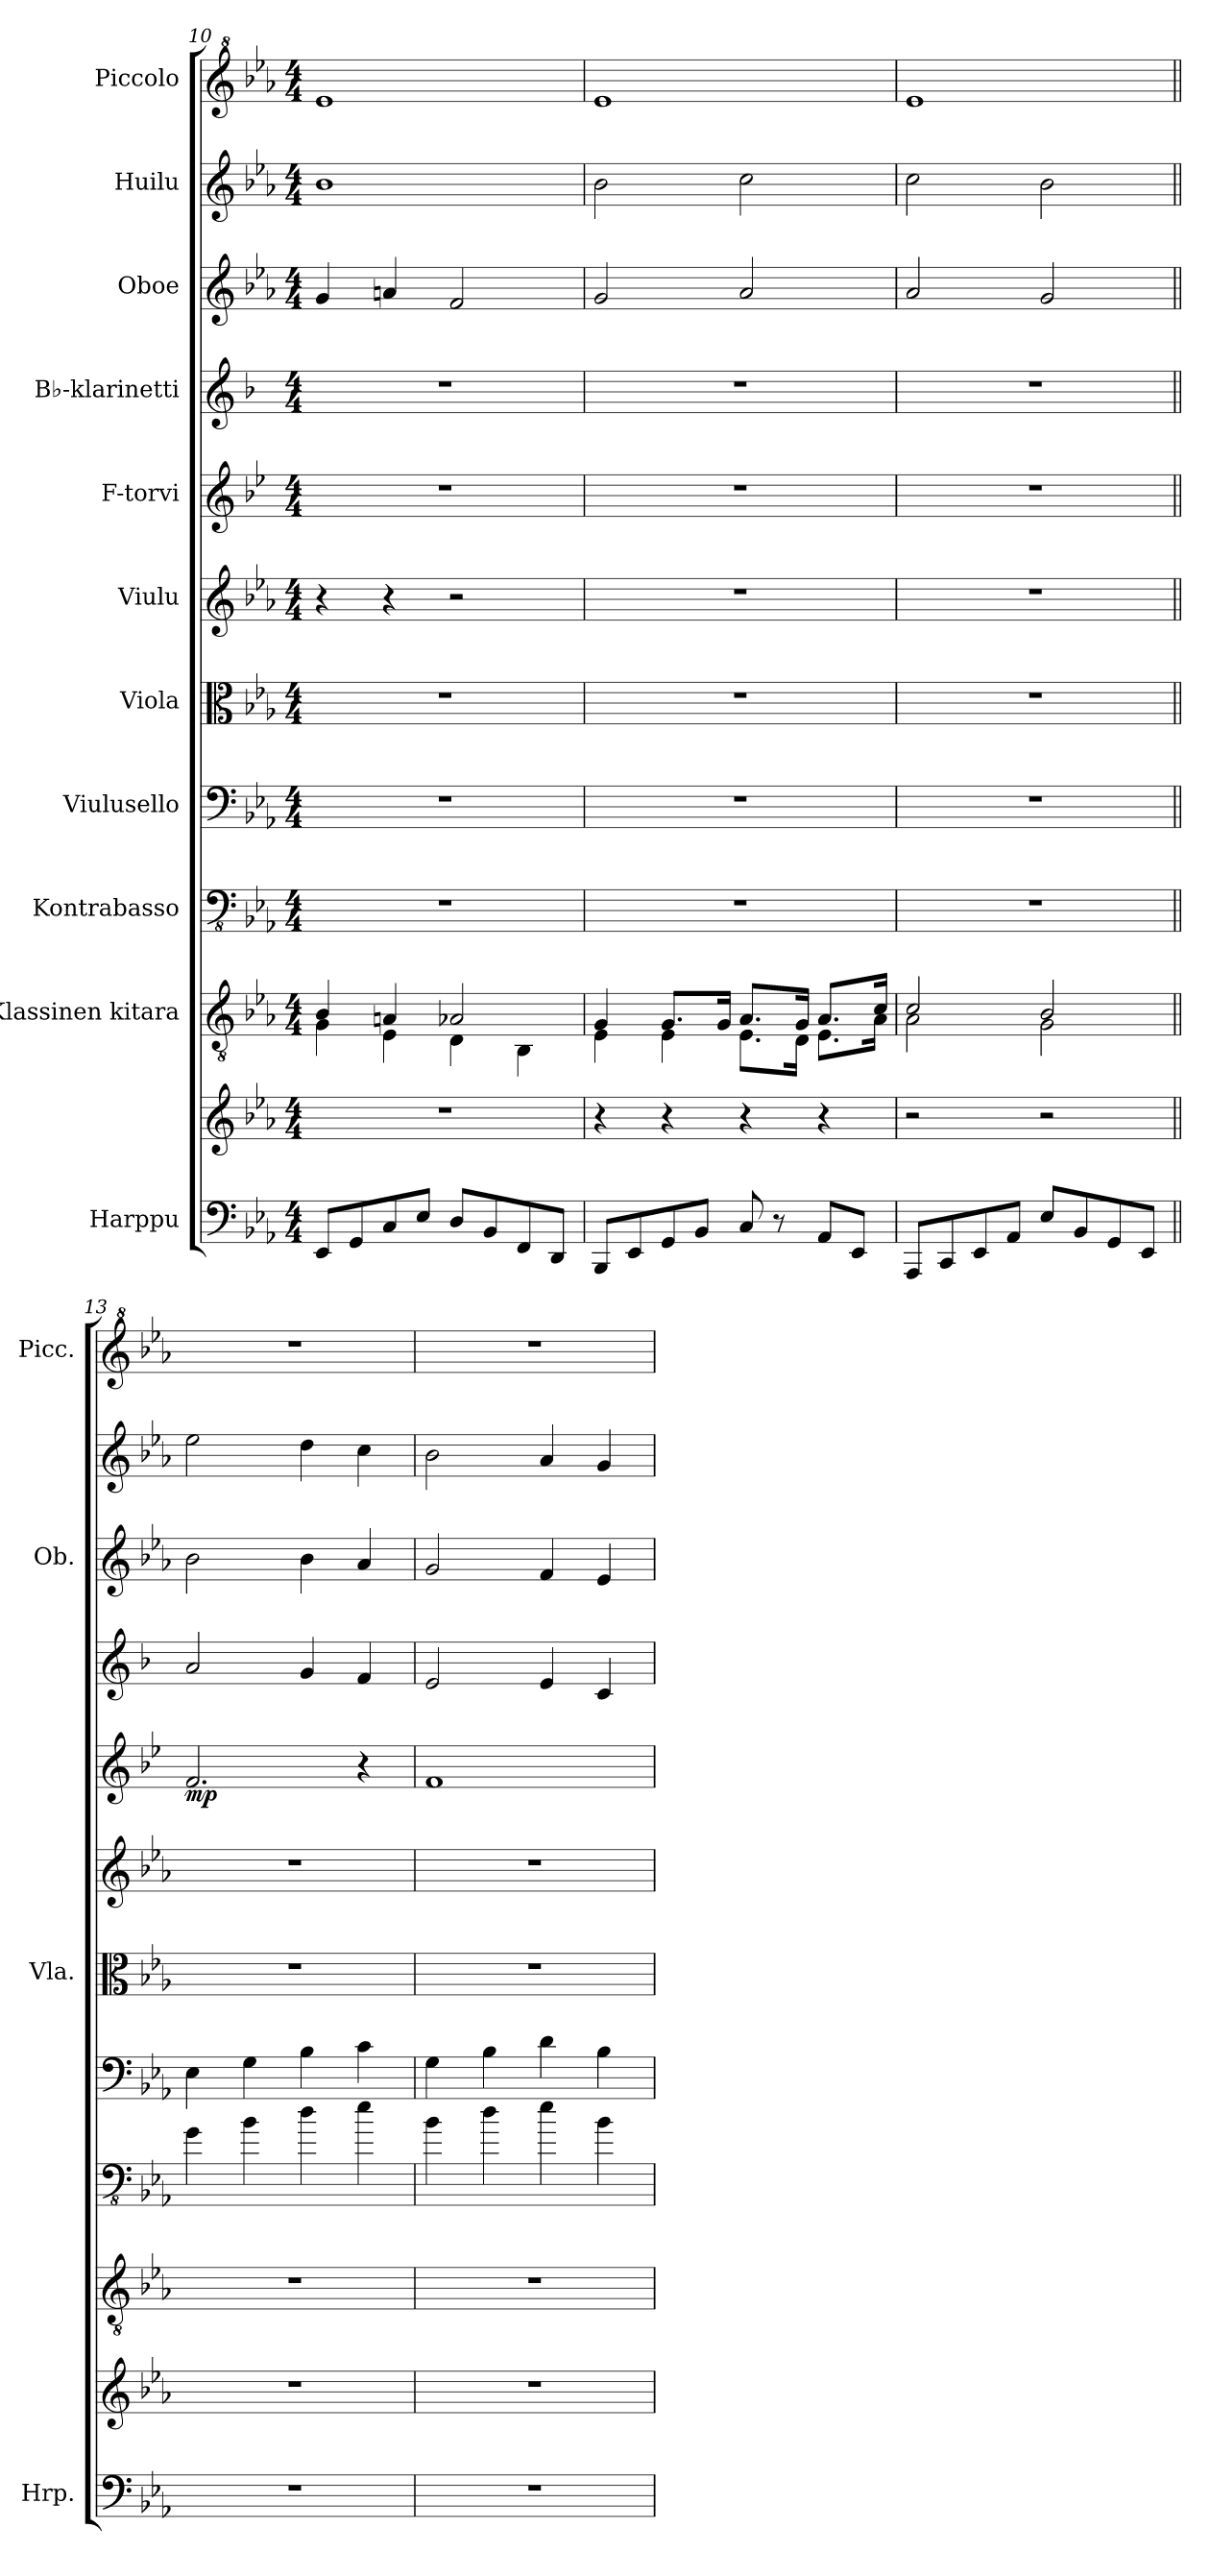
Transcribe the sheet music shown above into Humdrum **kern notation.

**kern	**kern	**kern	**kern	**kern	**kern	**kern	**kern	**dynam	**kern	**kern	**kern	**kern
*part11	*part11	*part10	*part9	*part8	*part7	*part6	*part5	*part5	*part4	*part3	*part2	*part1
*staff12	*staff11	*staff10	*staff9	*staff8	*staff7	*staff6	*staff5	*staff5	*staff4	*staff3	*staff2	*staff1
*I"Harppu	*	*I"Klassinen kitara	*I"Kontrabasso	*I"Viulusello	*I"Viola	*I"Viulu	*I"F-torvi	*	*I"B♭-klarinetti	*I"Oboe	*I"Huilu	*I"Piccolo
*I'Hrp.	*	*	*	*	*I'Vla.	*	*	*	*	*I'Ob.	*	*I'Picc.
*clefF4	*clefG2	*clefGv2	*clefFv4	*clefF4	*clefC3	*clefG2	*clefG2	*	*clefG2	*clefG2	*clefG2	*clefG^2
*	*	*	*ITrd7c12	*	*	*	*ITrd4c7	*	*ITrd1c2	*	*	*ITrd-7c-12
*k[b-e-a-]	*k[b-e-a-]	*k[b-e-a-]	*k[b-e-a-]	*k[b-e-a-]	*k[b-e-a-]	*k[b-e-a-]	*k[b-e-a-]	*	*k[b-e-a-]	*k[b-e-a-]	*k[b-e-a-]	*k[b-e-a-]
*M4/4	*M4/4	*M4/4	*M4/4	*M4/4	*M4/4	*M4/4	*M4/4	*	*M4/4	*M4/4	*M4/4	*M4/4
=10	=10	=10	=10	=10	=10	=10	=10	=10	=10	=10	=10	=10
*	*	*^	*	*	*	*	*	*	*	*	*	*
8EE-/L	1r	4B-/	4G\	1r	1r	1r	4r	1r	.	1r	4g/	1b-	1eee-
8GG/	.	.	.	.	.	.	.	.	.	.	.	.	.
8C/	.	4An/	4E-\	.	.	.	4r	.	.	.	4an/	.	.
8E-/J	.	.	.	.	.	.	.	.	.	.	.	.	.
8D/L	.	2A-X/	4D\	.	.	.	2r	.	.	.	2f/	.	.
8BB-/	.	.	.	.	.	.	.	.	.	.	.	.	.
8FF/	.	.	4BB-\	.	.	.	.	.	.	.	.	.	.
8DD/J	.	.	.	.	.	.	.	.	.	.	.	.	.
=11	=11	=11	=11	=11	=11	=11	=11	=11	=11	=11	=11	=11	=11
8BBB-/L	4r	4G/	4E-\	1r	1r	1r	1r	1r	.	1r	2g/	2b-\	1eee-
8EE-/	.	.	.	.	.	.	.	.	.	.	.	.	.
8GG/	4r	8.G/L	4E-\	.	.	.	.	.	.	.	.	.	.
8BB-/J	.	.	.	.	.	.	.	.	.	.	.	.	.
.	.	16G/Jk	.	.	.	.	.	.	.	.	.	.	.
8C/	4r	8.A-/L	8.E-\L	.	.	.	.	.	.	.	2a-/	2cc\	.
8r	.	.	.	.	.	.	.	.	.	.	.	.	.
.	.	16G/Jk	16D\Jk	.	.	.	.	.	.	.	.	.	.
8AA-/L	4r	8.A-/L	8.E-\L	.	.	.	.	.	.	.	.	.	.
8EE-/J	.	.	.	.	.	.	.	.	.	.	.	.	.
.	.	16c/Jk	16A-\Jk	.	.	.	.	.	.	.	.	.	.
!!LO:PB:g=z
=12	=12	=12	=12	=12	=12	=12	=12	=12	=12	=12	=12	=12	=12
8AAA-/L	2r	2c/	2A-\	1r	1r	1r	1r	1r	.	1r	2a-/	2cc\	1eee-
8CC/	.	.	.	.	.	.	.	.	.	.	.	.	.
8EE-/	.	.	.	.	.	.	.	.	.	.	.	.	.
8AA-/J	.	.	.	.	.	.	.	.	.	.	.	.	.
8E-/L	2r	2B-/	2G\	.	.	.	.	.	.	.	2g/	2b-\	.
8BB-/	.	.	.	.	.	.	.	.	.	.	.	.	.
8GG/	.	.	.	.	.	.	.	.	.	.	.	.	.
8EE-/J	.	.	.	.	.	.	.	.	.	.	.	.	.
*	*	*v	*v	*	*	*	*	*	*	*	*	*	*
=13||	=13||	=13||	=13||	=13||	=13||	=13||	=13||	=13||	=13||	=13||	=13||	=13||
!	!	!	!	!	!	!	!	!LO:DY:b	!	!	!	!
1r	1r	1r	4GG\	4E-\	1r	1r	2.B-/	mp	2g/	2b-\	2ee-\	1r
.	.	.	4BB-\	4G\	.	.	.	.	.	.	.	.
.	.	.	4D\	4B-\	.	.	.	.	4f/	4b-\	4dd\	.
.	.	.	4E-\	4c\	.	.	4r	.	4e-/	4a-/	4cc\	.
=14	=14	=14	=14	=14	=14	=14	=14	=14	=14	=14	=14	=14
1r	1r	1r	4BB-\	4G\	1r	1r	1B-	.	2d/	2g/	2b-\	1r
.	.	.	4D\	4B-\	.	.	.	.	.	.	.	.
.	.	.	4E-\	4d\	.	.	.	.	4d/	4f/	4a-/	.
.	.	.	4BB-\	4B-\	.	.	.	.	4B-/	4e-/	4g/	.
=	=	=	=	=	=	=	=	=	=	=	=	=
*-	*-	*-	*-	*-	*-	*-	*-	*-	*-	*-	*-	*-
